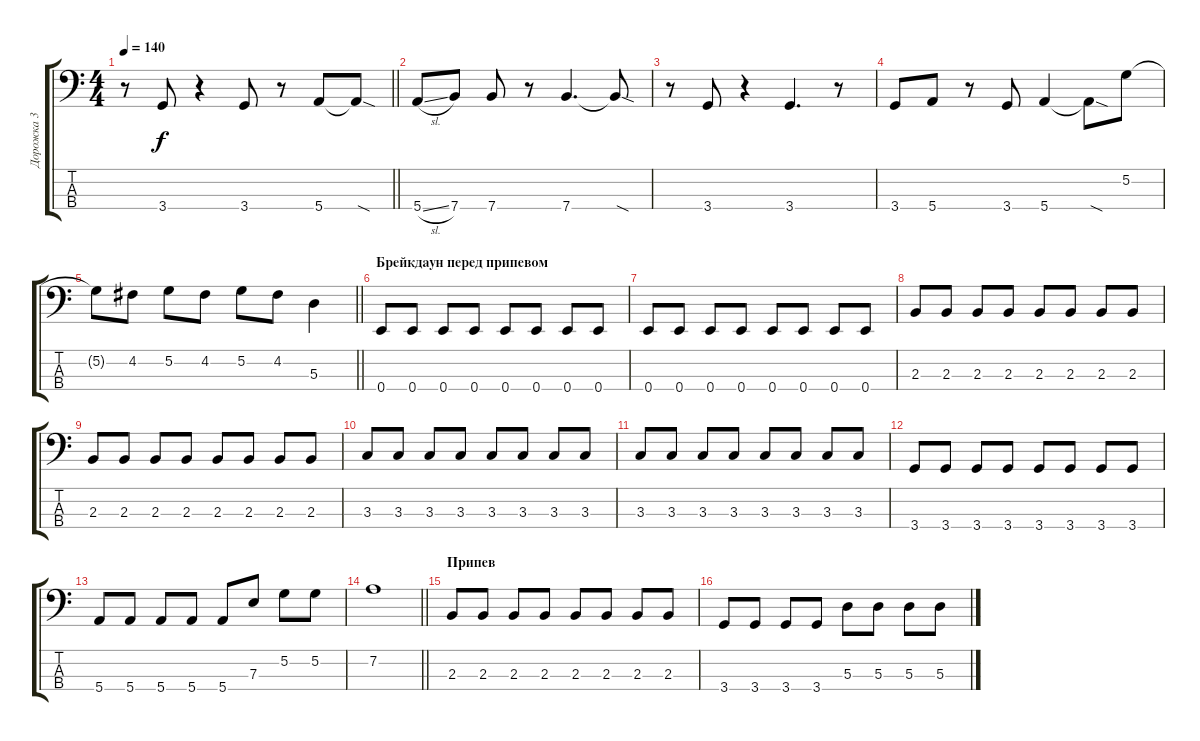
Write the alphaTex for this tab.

\track ("Дорожка 3" "Дорожка 3") {instrument electricbassfinger}
\staff {score tabs}
\tuning (G2 D2 A1 E1) {hide}
\ts (4 4)
\tempo 140
\clef f4
\barLineRight lightlight
\ks c
r.8{dy f} 3.4.8 r.4 3.4.8 r.8 5.4.8 5.4{sod t}.8 |
5.4{sl}.8 7.4.8 7.4.8 r.8 7.4.4{d} 7.4{sod t}.8 |
r.8 3.4.8 r.4 3.4.4{d} r.8 |
3.4.8 5.4.8 r.8 3.4.8 5.4.4 5.4{sod t}.8 5.2.8 |
\barLineRight lightlight
5.2{t}.8 4.2.8 5.2.8 4.2.8 5.2.8 4.2.8 5.3.4 |
\section ("" "Брейкдаун перед припевом")
0.4.8 0.4.8 0.4.8 0.4.8 0.4.8 0.4.8 0.4.8 0.4.8 |
0.4.8 0.4.8 0.4.8 0.4.8 0.4.8 0.4.8 0.4.8 0.4.8 |
2.3.8 2.3.8 2.3.8 2.3.8 2.3.8 2.3.8 2.3.8 2.3.8 |
2.3.8 2.3.8 2.3.8 2.3.8 2.3.8 2.3.8 2.3.8 2.3.8 |
3.3.8 3.3.8 3.3.8 3.3.8 3.3.8 3.3.8 3.3.8 3.3.8 |
3.3.8 3.3.8 3.3.8 3.3.8 3.3.8 3.3.8 3.3.8 3.3.8 |
3.4.8 3.4.8 3.4.8 3.4.8 3.4.8 3.4.8 3.4.8 3.4.8 |
5.4.8 5.4.8 5.4.8 5.4.8 5.4.8 7.3.8 5.2.8 5.2.8 |
\barLineRight lightlight
7.2.1 |
\section ("" "Припев")
2.3.8 2.3.8 2.3.8 2.3.8 2.3.8 2.3.8 2.3.8 2.3.8 |
3.4.8 3.4.8 3.4.8 3.4.8 5.3.8 5.3.8 5.3.8 5.3.8
